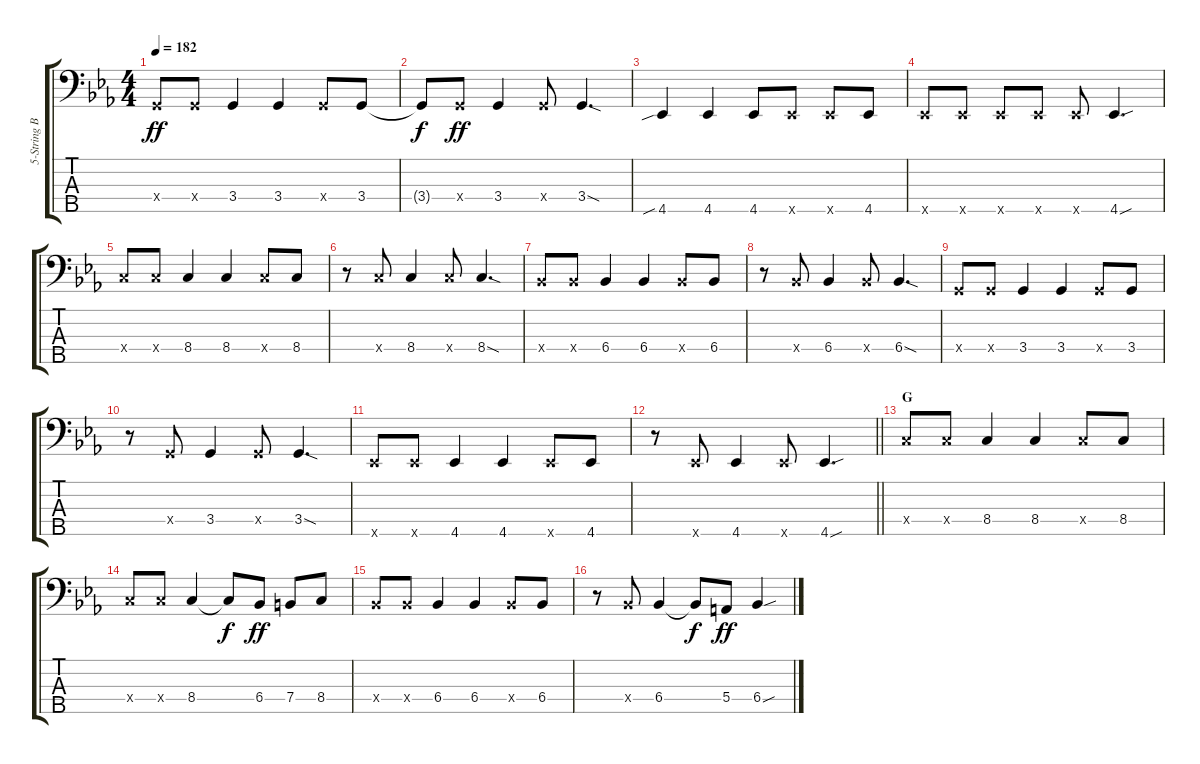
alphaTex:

\track ("5-String Bass" "5-String B") {instrument electricbasspick}
\staff {score tabs}
\tuning (G2 D2 A1 E1 B0) {hide}
\ts (4 4)
\tempo 182
\clef f4
\ks eb
3.4{x}.8{dy ff} 3.4{x}.8 3.4.4 3.4.4 3.4{x}.8 3.4.8 |
3.4{t}.8{dy f} 3.4{x}.8{dy ff} 3.4.4 3.4{x}.8 3.4{sod}.4{d} |
4.5{sib}.4 4.5.4 4.5.8 4.5{x}.8 4.5{x}.8 4.5.8 |
4.5{x}.8 4.5{x}.8 4.5{x}.8 4.5{x}.8 4.5{x}.8 4.5{sou}.4{d} |
8.4{x}.8 8.4{x}.8 8.4.4 8.4.4 8.4{x}.8 8.4.8 |
r.8 8.4{x}.8 8.4.4 8.4{x}.8 8.4{sod}.4{d} |
6.4{x}.8 6.4{x}.8 6.4.4 6.4.4 6.4{x}.8 6.4.8 |
r.8 6.4{x}.8 6.4.4 6.4{x}.8 6.4{sod}.4{d} |
3.4{x}.8 3.4{x}.8 3.4.4 3.4.4 3.4{x}.8 3.4.8 |
r.8 3.4{x}.8 3.4.4 3.4{x}.8 3.4{sod}.4{d} |
4.5{x}.8 4.5{x}.8 4.5.4 4.5.4 4.5{x}.8 4.5.8 |
\barLineRight lightlight
r.8 4.5{x}.8 4.5.4 4.5{x}.8 4.5{sou}.4{d} |
\section ("" "G")
8.4{x}.8 8.4{x}.8 8.4.4 8.4.4 8.4{x}.8 8.4.8 |
8.4{x}.8 8.4{x}.8 8.4.4 8.4{t}.8{dy f} 6.4.8{dy ff} 7.4.8 8.4.8 |
6.4{x}.8 6.4{x}.8 6.4.4 6.4.4 6.4{x}.8 6.4.8 |
r.8 6.4{x}.8 6.4.4 6.4{t}.8{dy f} 5.4.8{dy ff} 6.4{sou}.4
